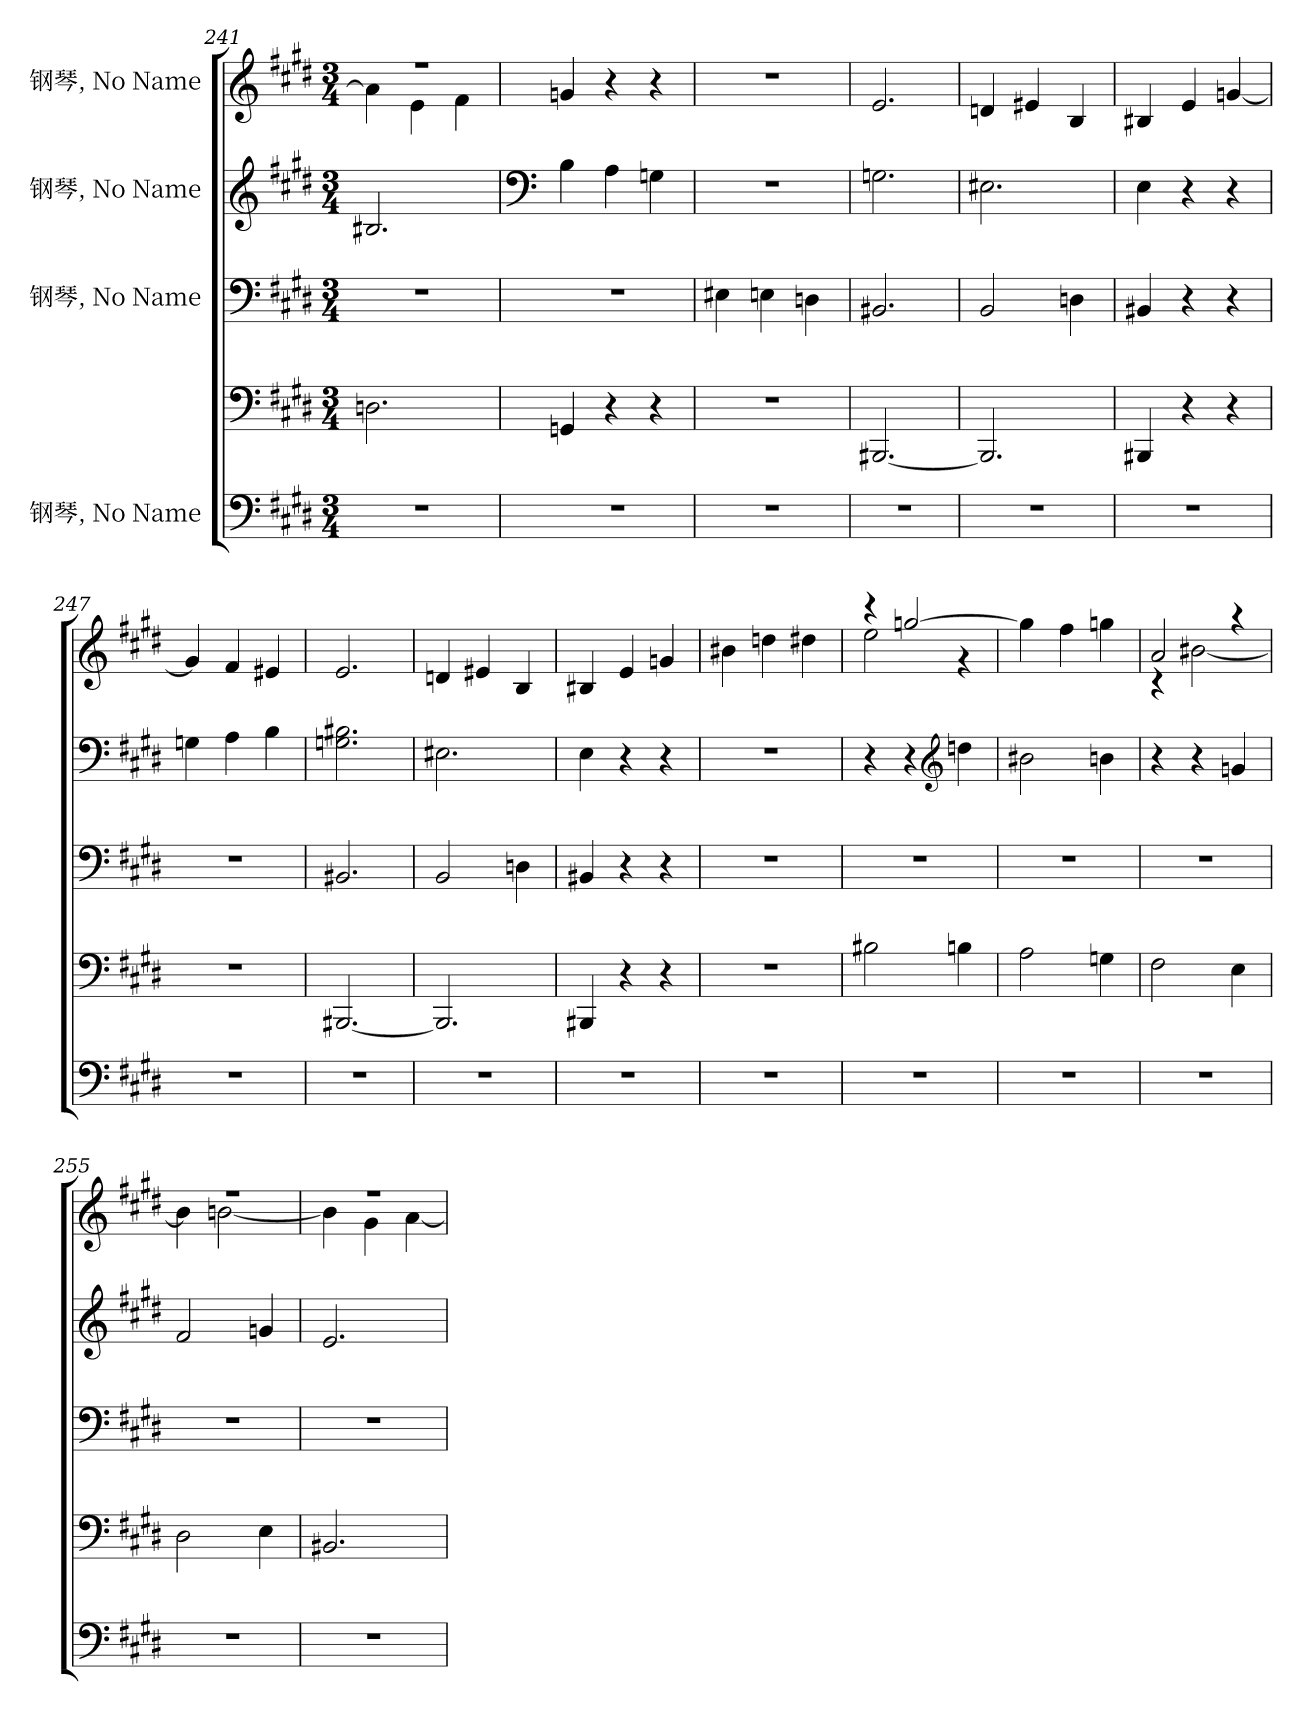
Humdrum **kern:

**kern	**kern	**kern	**kern	**kern
*part4	*part4	*part3	*part2	*part1
*staff5	*staff4	*staff3	*staff2	*staff1
*I"钢琴, No Name	*	*I"钢琴, No Name	*I"钢琴, No Name	*I"钢琴, No Name
*clefF4	*clefF4	*clefF4	*clefG2	*clefG2
*k[f#c#g#d#]	*k[f#c#g#d#]	*k[f#c#g#d#]	*k[f#c#g#d#]	*k[f#c#g#d#]
*M3/4	*M3/4	*M3/4	*M3/4	*M3/4
=241	=241	=241	=241	=241
*	*	*	*	*^
2.r	2.Dn\	2.r	2.B#X/	2.r	4a\]
.	.	.	.	.	4e\
.	.	.	.	.	4f#\
*	*	*	*	*v	*v
=242	=242	=242	=242	=242
*	*	*	*clefF4	*
2.r	4GGn/	2.r	4B\	4gn/
.	4r	.	4A\	4r
.	4r	.	4Gn\	4r
!!LO:LB:g=z
=243	=243	=243	=243	=243
2.r	2.r	4E#X\	2.r	2.r
.	.	4En\	.	.
.	.	4Dn\	.	.
=244	=244	=244	=244	=244
*	*	*	*	*MM202
2.r	[2.BBB#X/	2.BB#X/	2.Gn\	2.e/
=245	=245	=245	=245	=245
2.r	2.BBB#/]	2BB/	2.E#X\	4dn/
.	.	.	.	4e#X/
.	.	4Dn\	.	4B/
=246	=246	=246	=246	=246
2.r	4BBB#X/	4BB#X/	4E\	4B#X/
.	4r	4r	4r	4e/
.	4r	4r	4r	[4gn/
=247	=247	=247	=247	=247
2.r	2.r	2.r	4Gn\	4g/]
.	.	.	4A\	4f#/
.	.	.	4B\	4e#X/
=248	=248	=248	=248	=248
*	*	*	*	*MM202
2.r	[2.BBB#X/	2.BB#X/	2.Gn\ 2.B#X\	2.e/
=249	=249	=249	=249	=249
2.r	2.BBB#/]	2BB/	2.E#X\	4dn/
.	.	.	.	4e#X/
.	.	4Dn\	.	4B/
=250	=250	=250	=250	=250
*	*	*	*	*MM201
2.r	4BBB#X/	4BB#X/	4E\	4B#X/
.	4r	4r	4r	4e/
.	4r	4r	4r	4gn/
!!LO:PB:g=z
=251	=251	=251	=251	=251
2.r	2.r	2.r	2.r	4b#X\
.	.	.	.	4ddn\
.	.	.	.	4dd#X\
=252	=252	=252	=252	=252
*	*	*	*	*MM202
*	*	*	*	*^
2.r	2B#X\	2.r	4r	4r	2ee\
.	.	.	4r	[2ggn/	.
*	*	*	*clefG2	*	*
.	4Bn\	.	4ddn\	.	4r
*	*	*	*	*v	*v
=253	=253	=253	=253	=253
2.r	2A\	2.r	2b#X\	4gg\]
.	.	.	.	4ff#\
.	4Gn\	.	4bn\	4ggn\
=254	=254	=254	=254	=254
*	*	*	*	*^
2.r	2F#\	2.r	4r	2a/	4r
.	.	.	4r	.	[2b#X\
.	4E\	.	4gn/	4r	.
=255	=255	=255	=255	=255	=255
2.r	2D#\	2.r	2f#/	2.r	4b#\]
.	.	.	.	.	[2bn\
.	4E\	.	4gn/	.	.
=256	=256	=256	=256	=256	=256
2.r	2.BB#X/	2.r	2.e/	2.r	4b\]
.	.	.	.	.	4g#\
.	.	.	.	.	[4a\
*	*	*	*	*v	*v
=	=	=	=	=
*-	*-	*-	*-	*-
